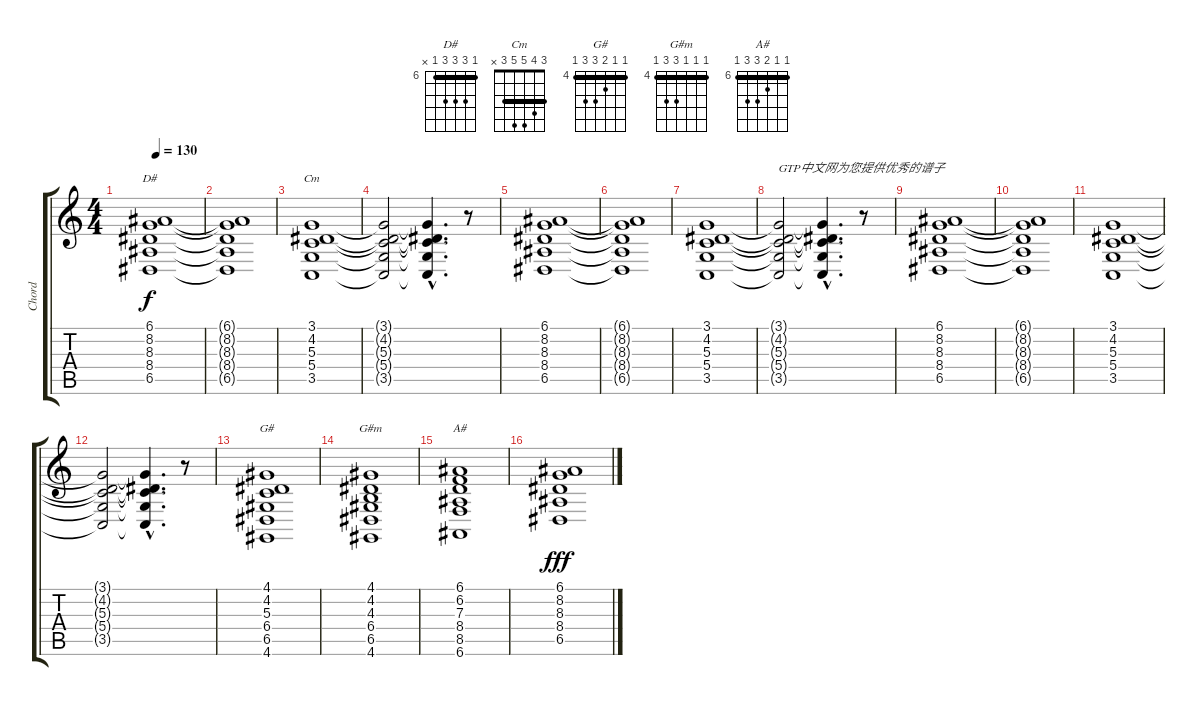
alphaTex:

\track ("Chord" "Chord") {instrument stringensemble2}
\staff {score tabs}
\tuning (E4 B3 G3 D3 A2 E2) {hide}
\chord ("D#" 6 8 8 8 6 x) {firstfret 6 barre 6}
\chord ("Cm" 3 4 5 5 3 x) {barre 3}
\chord ("G#" 4 4 5 6 6 4) {firstfret 4 barre 4}
\chord ("G#m" 4 4 4 6 6 4) {firstfret 4 barre 4}
\chord ("A#" 6 6 7 8 8 6) {firstfret 6 barre 6}
\ts (4 4)
\tempo 130
\clef g2
\ks c
(6.1 8.2 8.3 8.4 6.5).1{ch "D#" dy f instrument stringensemble2} |
(6.1{t} 8.2{t} 8.3{t} 8.4{t} 6.5{t}).1 |
(3.1 4.2 5.3 5.4 3.5).1{ch "Cm"} |
(3.1{t} 4.2{t} 5.3{t} 5.4{t} 3.5{t}).2 (3.1{hac t} 4.2{hac t} 5.3{hac t} 5.4{hac t} 3.5{hac t}).4{d} r.8 |
(6.1 8.2 8.3 8.4 6.5).1 |
(6.1{t} 8.2{t} 8.3{t} 8.4{t} 6.5{t}).1 |
(3.1 4.2 5.3 5.4 3.5).1 |
(3.1{t} 4.2{t} 5.3{t} 5.4{t} 3.5{t}).2{txt "GTP中文网为您提供优秀的谱子"} (3.1{hac t} 4.2{hac t} 5.3{hac t} 5.4{hac t} 3.5{hac t}).4{d} r.8 |
(6.1 8.2 8.3 8.4 6.5).1 |
(6.1{t} 8.2{t} 8.3{t} 8.4{t} 6.5{t}).1 |
(3.1 4.2 5.3 5.4 3.5).1 |
(3.1{t} 4.2{t} 5.3{t} 5.4{t} 3.5{t}).2 (3.1{hac t} 4.2{hac t} 5.3{hac t} 5.4{hac t} 3.5{hac t}).4{d} r.8 |
(4.1 4.2 5.3 6.4 6.5 4.6).1{ch "G#"} |
(4.1 4.2 4.3 6.4 6.5 4.6).1{ch "G#m"} |
(6.1 6.2 7.3 8.4 8.5 6.6).1{ch "A#"} |
(6.1 8.2 8.3 8.4 6.5).1{dy fff}
